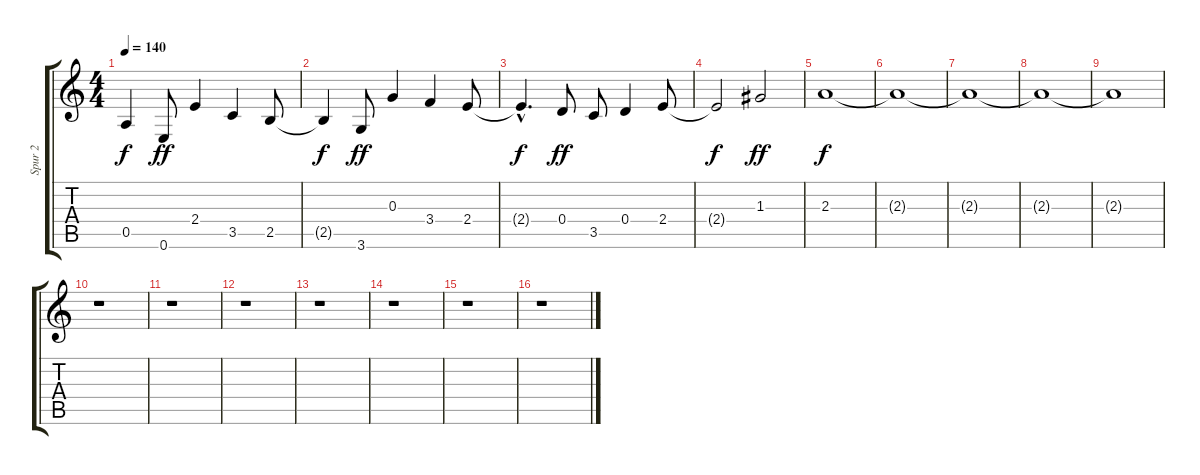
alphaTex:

\track ("Spur 2" "Spur 2") {instrument synthbass2}
\staff {score tabs}
\tuning (E4 B3 G3 D3 A2 E2) {hide}
\ts (4 4)
\tempo 140
\clef g2
\ks c
0.5{t}.4{dy f} 0.6.8{dy ff} 2.4.4 3.5.4 2.5.8 |
2.5{t}.4{dy f} 3.6.8{dy ff} 0.3.4 3.4.4 2.4.8 |
2.4{hac t}.4{d dy f} 0.4.8{dy ff} 3.5.8 0.4.4 2.4.8 |
2.4{t}.2{dy f} 1.3.2{dy ff} |
2.3.1{dy f} |
2.3{t}.1 |
2.3{t}.1 |
2.3{t}.1 |
2.3{t}.1 |
r.1 |
r.1 |
r.1 |
r.1 |
r.1 |
r.1 |
r.1
